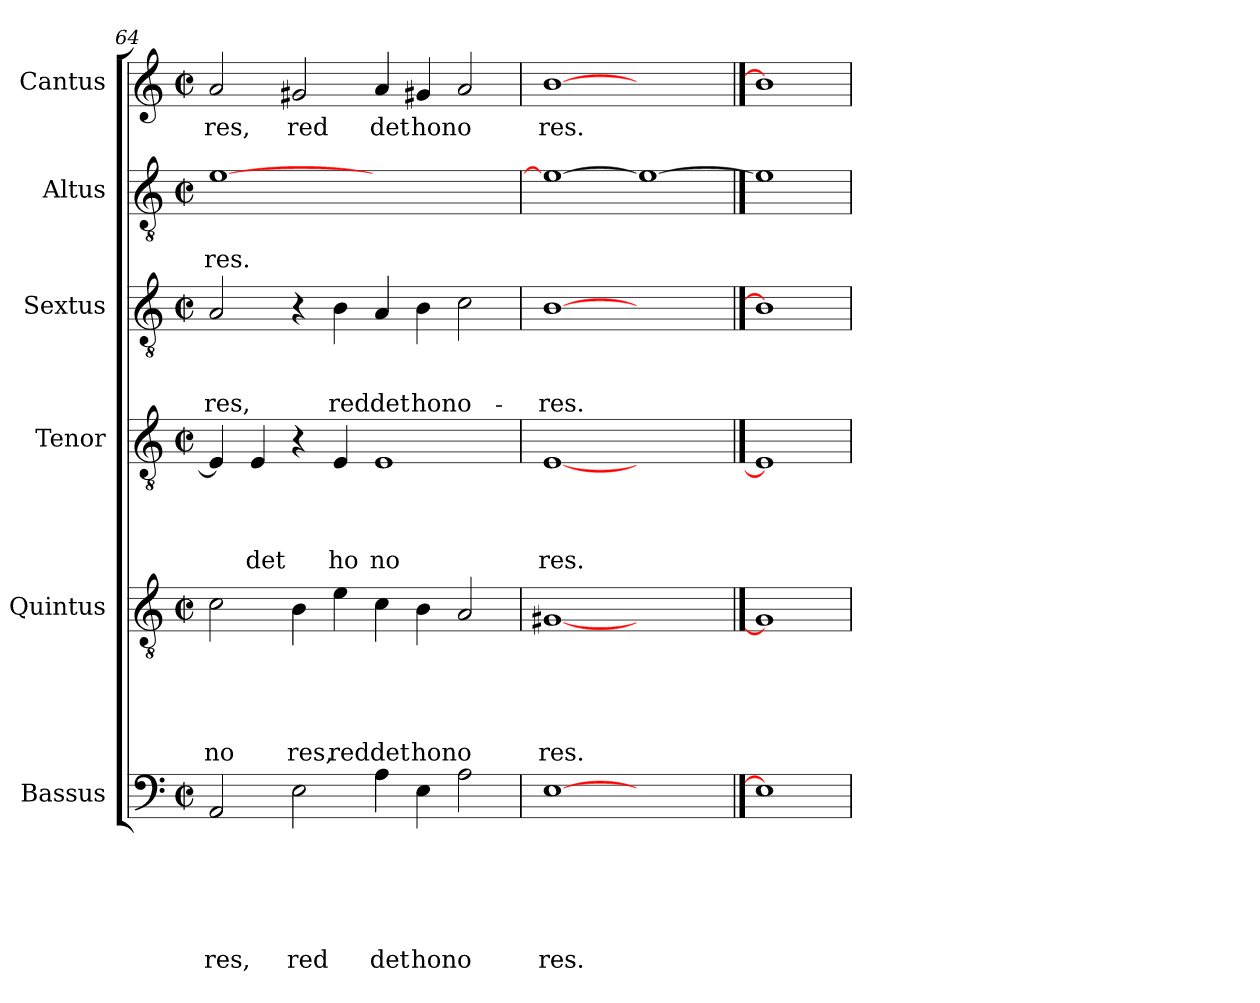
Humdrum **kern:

**kern	**text	**text	**text	**text	**text	**text	**kern	**text	**text	**text	**text	**text	**kern	**text	**text	**text	**text	**kern	**text	**text	**text	**kern	**text	**text	**kern	**text
*part6	*part6	*part6	*part6	*part6	*part6	*part6	*part5	*part5	*part5	*part5	*part5	*part5	*part4	*part4	*part4	*part4	*part4	*part3	*part3	*part3	*part3	*part2	*part2	*part2	*part1	*part1
*staff6	*staff6	*staff6	*staff6	*staff6	*staff6	*staff6	*staff5	*staff5	*staff5	*staff5	*staff5	*staff5	*staff4	*staff4	*staff4	*staff4	*staff4	*staff3	*staff3	*staff3	*staff3	*staff2	*staff2	*staff2	*staff1	*staff1
*I"Bassus	*	*	*	*	*	*	*I"Quintus	*	*	*	*	*	*I"Tenor	*	*	*	*	*I"Sextus	*	*	*	*I"Altus	*	*	*I"Cantus	*
*clefF4	*	*	*	*	*	*	*clefGv2	*	*	*	*	*	*clefGv2	*	*	*	*	*clefGv2	*	*	*	*clefGv2	*	*	*clefG2	*
*k[]	*	*	*	*	*	*	*k[]	*	*	*	*	*	*k[]	*	*	*	*	*k[]	*	*	*	*k[]	*	*	*k[]	*
*C:	*	*	*	*	*	*	*C:	*	*	*	*	*	*C:	*	*	*	*	*C:	*	*	*	*C:	*	*	*C:	*
*M2/2	*	*	*	*	*	*	*M2/2	*	*	*	*	*	*M2/2	*	*	*	*	*M2/2	*	*	*	*M2/2	*	*	*M2/2	*
*met(c|)	*	*	*	*	*	*	*met(c|)	*	*	*	*	*	*met(c|)	*	*	*	*	*met(c|)	*	*	*	*met(c|)	*	*	*met(c|)	*
=64	=64	=64	=64	=64	=64	=64	=64	=64	=64	=64	=64	=64	=64	=64	=64	=64	=64	=64	=64	=64	=64	=64	=64	=64	=64	=64
!	!	!	!	!	!	!LO:LY:b	!	!	!	!	!	!LO:LY:b	!	!	!	!	!	!	!	!	!LO:LY:b	!	!	!LO:LY:b	!	!LO:LY:b
2AA/	.	.	.	.	.	res,	2c\	.	.	.	.	no	4E/]	.	.	.	.	2A/	.	.	-res,	[>1e	.	-res.	2a/	res,
!	!	!	!	!	!	!	!	!	!	!	!	!	!	!	!	!	!LO:LY:b	!	!	!	!	!	!	!	!	!
.	.	.	.	.	.	.	.	.	.	.	.	.	4E/	.	.	.	det	.	.	.	.	.	.	.	.	.
!	!	!	!	!	!	!LO:LY:b	!	!	!	!	!	!LO:LY:b	!	!	!	!	!	!	!	!	!	!	!	!	!	!LO:LY:b
2E\	.	.	.	.	.	red	4B\	.	.	.	.	res,	4r	.	.	.	.	4r	.	.	.	.	.	.	2g#X/	red
!	!	!	!	!	!	!	!	!	!	!	!	!LO:LY:b	!	!	!	!	!LO:LY:b	!	!	!	!LO:LY:b	!	!	!	!	!
.	.	.	.	.	.	.	4e\	.	.	.	.	reddet	4E/	.	.	.	ho	4B\	.	.	reddet	.	.	.	.	.
!	!	!	!	!	!	!LO:LY:b	!	!	!	!	!	!	!	!	!	!	!LO:LY:b	!	!	!	!	!	!	!	!	!LO:LY:b
4A\	.	.	.	.	.	det	4c\	.	.	.	.	.	1E	.	.	.	no	4A/	.	.	.	1ryy	.	.	4a/	det
!	!	!	!	!	!	!LO:LY:b	!	!	!	!	!	!LO:LY:b	!	!	!	!	!	!	!	!	!LO:LY:b	!	!	!	!	!LO:LY:b
4E\	.	.	.	.	.	hono	4B\	.	.	.	.	hono	.	.	.	.	.	4B\	.	.	hono-	.	.	.	4g#X/	hono
2A\	.	.	.	.	.	.	2A/	.	.	.	.	.	.	.	.	.	.	2c\	.	.	.	.	.	.	2a/	.
=65	=65	=65	=65	=65	=65	=65	=65	=65	=65	=65	=65	=65	=65	=65	=65	=65	=65	=65	=65	=65	=65	=65	=65	=65	=65	=65
!	!	!	!	!	!	!LO:LY:b	!	!	!	!	!	!LO:LY:b	!	!	!	!	!LO:LY:b	!	!	!	!LO:LY:b	!	!	!	!	!LO:LY:b
[1E	.	.	.	.	.	res.	[1G#X	.	.	.	.	res.	[1E	.	.	.	res.	[1B	.	.	-res.	1e_	.	.	[1b	res.
1ryy	.	.	.	.	.	.	1ryy	.	.	.	.	.	1ryy	.	.	.	.	1ryy	.	.	.	1e_	.	.	1ryy	.
==66	==66	==66	==66	==66	==66	==66	==66	==66	==66	==66	==66	==66	==66	==66	==66	==66	==66	==66	==66	==66	==66	==66	==66	==66	==66	==66
1E]	.	.	.	.	.	.	1G#]	.	.	.	.	.	1E]	.	.	.	.	1B]	.	.	.	1e]	.	.	1b]	.
=	=	=	=	=	=	=	=	=	=	=	=	=	=	=	=	=	=	=	=	=	=	=	=	=	=	=
*-	*-	*-	*-	*-	*-	*-	*-	*-	*-	*-	*-	*-	*-	*-	*-	*-	*-	*-	*-	*-	*-	*-	*-	*-	*-	*-
